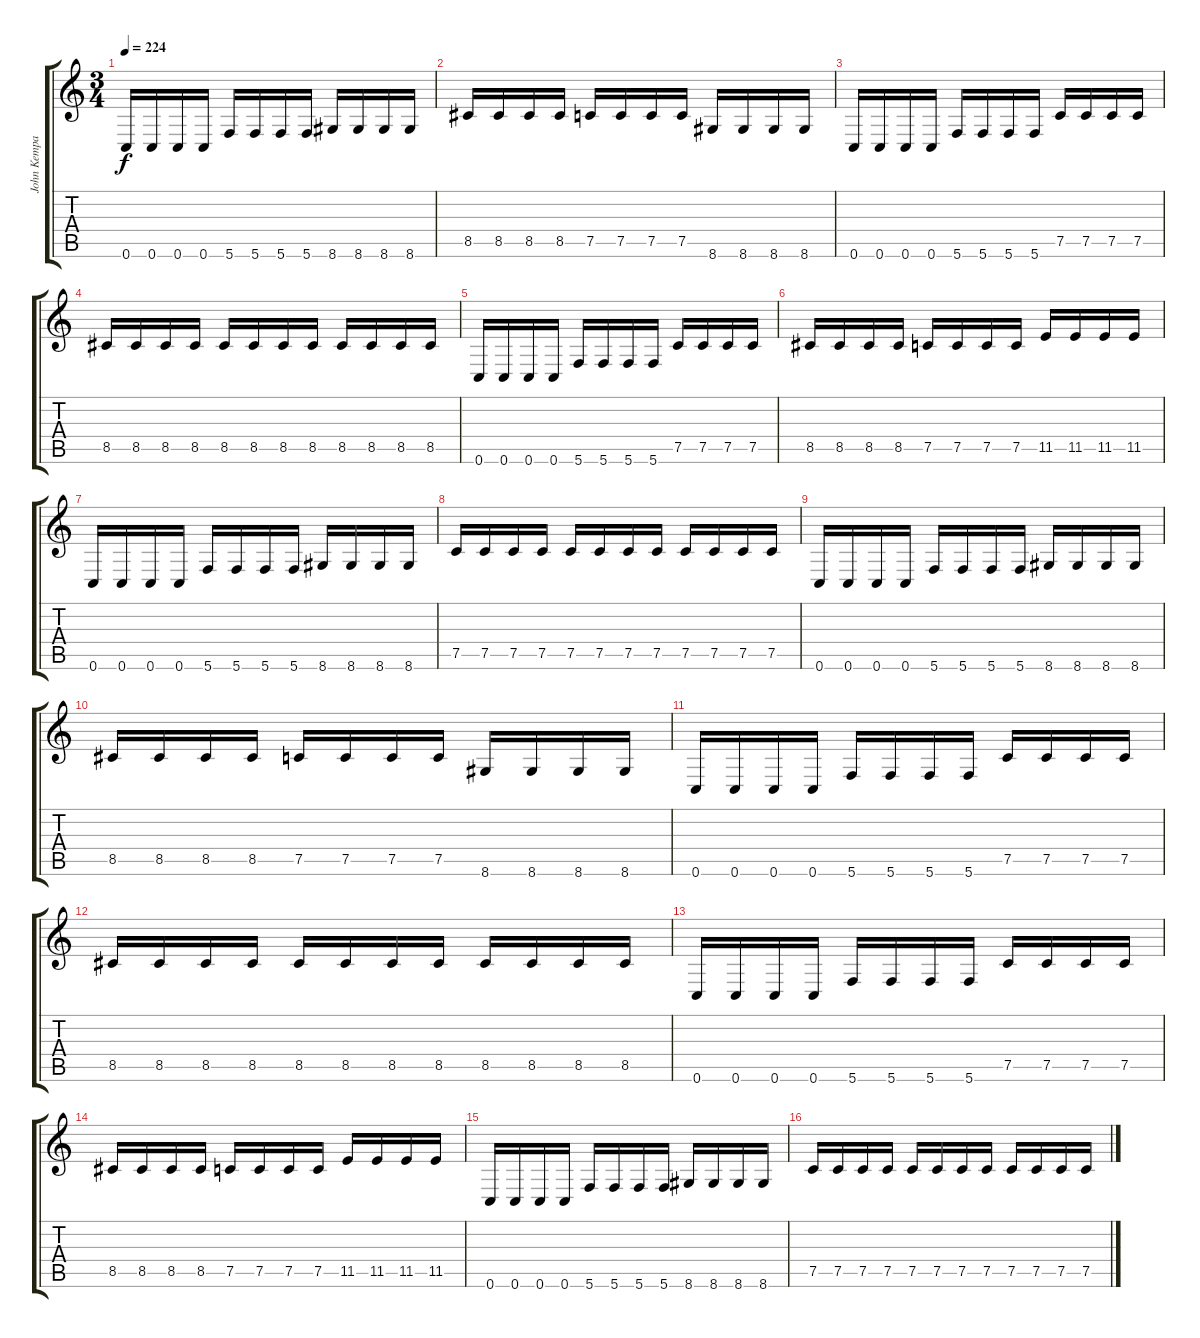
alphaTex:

\track ("John Kempainen" "John Kempa") {instrument distortionguitar}
\staff {score tabs}
\tuning (C4 G3 Eb3 Bb2 F2 C2) {hide}
\ts (3 4)
\tempo 224
\clef g2
\ks c
0.6.16{dy f} 0.6.16 0.6.16 0.6.16 5.6.16 5.6.16 5.6.16 5.6.16 8.6.16 8.6.16 8.6.16 8.6.16 |
8.5.16 8.5.16 8.5.16 8.5.16 7.5.16 7.5.16 7.5.16 7.5.16 8.6.16 8.6.16 8.6.16 8.6.16 |
0.6.16 0.6.16 0.6.16 0.6.16 5.6.16 5.6.16 5.6.16 5.6.16 7.5.16 7.5.16 7.5.16 7.5.16 |
8.5.16 8.5.16 8.5.16 8.5.16 8.5.16 8.5.16 8.5.16 8.5.16 8.5.16 8.5.16 8.5.16 8.5.16 |
0.6.16 0.6.16 0.6.16 0.6.16 5.6.16 5.6.16 5.6.16 5.6.16 7.5.16 7.5.16 7.5.16 7.5.16 |
8.5.16 8.5.16 8.5.16 8.5.16 7.5.16 7.5.16 7.5.16 7.5.16 11.5.16 11.5.16 11.5.16 11.5.16 |
0.6.16 0.6.16 0.6.16 0.6.16 5.6.16 5.6.16 5.6.16 5.6.16 8.6.16 8.6.16 8.6.16 8.6.16 |
7.5.16 7.5.16 7.5.16 7.5.16 7.5.16 7.5.16 7.5.16 7.5.16 7.5.16 7.5.16 7.5.16 7.5.16 |
0.6.16 0.6.16 0.6.16 0.6.16 5.6.16 5.6.16 5.6.16 5.6.16 8.6.16 8.6.16 8.6.16 8.6.16 |
8.5.16 8.5.16 8.5.16 8.5.16 7.5.16 7.5.16 7.5.16 7.5.16 8.6.16 8.6.16 8.6.16 8.6.16 |
0.6.16 0.6.16 0.6.16 0.6.16 5.6.16 5.6.16 5.6.16 5.6.16 7.5.16 7.5.16 7.5.16 7.5.16 |
8.5.16 8.5.16 8.5.16 8.5.16 8.5.16 8.5.16 8.5.16 8.5.16 8.5.16 8.5.16 8.5.16 8.5.16 |
0.6.16 0.6.16 0.6.16 0.6.16 5.6.16 5.6.16 5.6.16 5.6.16 7.5.16 7.5.16 7.5.16 7.5.16 |
8.5.16 8.5.16 8.5.16 8.5.16 7.5.16 7.5.16 7.5.16 7.5.16 11.5.16 11.5.16 11.5.16 11.5.16 |
0.6.16 0.6.16 0.6.16 0.6.16 5.6.16 5.6.16 5.6.16 5.6.16 8.6.16 8.6.16 8.6.16 8.6.16 |
7.5.16 7.5.16 7.5.16 7.5.16 7.5.16 7.5.16 7.5.16 7.5.16 7.5.16 7.5.16 7.5.16 7.5.16
